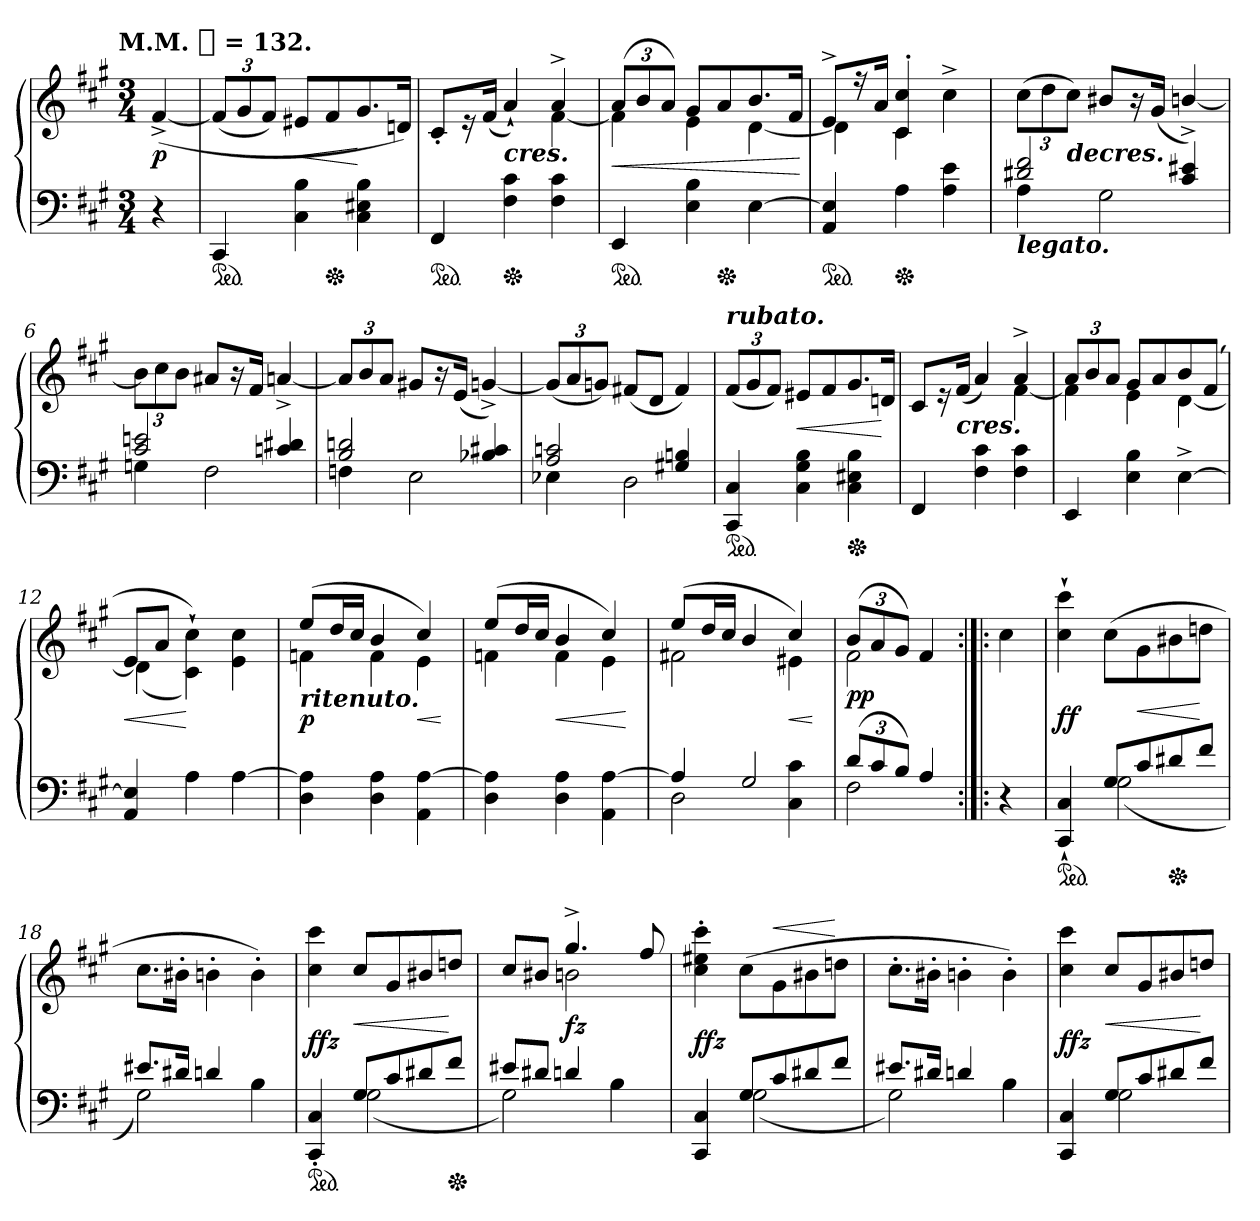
**kern	**kern	**dynam
*part1	*part1	*part1
*staff2	*staff1	*staff1/2
*clefF4	*clefG2	*
*k[f#c#g#]	*k[f#c#g#]	*
*f#:	*f#:	*
!!LO:TX:omd:t=M.M. [quarter] = 132.
*M3/4	*M3/4	*
*MM132	*MM132	*
=	=	=
4r	([4f#^>	p
=1	=1	=1
*ped	*	*
4CC#	(<12f#L]	.
.	12g#	.
.	12f#J)	.
4C# 4B	8e#XL	<
*Xped	*	*
.	8f#	.
4C# 4E#X 4B	8.g#	[
.	16dnJk)	.
=2	=2	=2
*	*^	*
*ped	*	*	*
4FF#	8c#'<L	2ryy	.
.	16r	.	.
.	(16f#Jk	.	.
!	!LO:TX:c:Bi:t=cres.	!	!
*Xped	*	*	*
4F# 4c#	4a`<)	.	.
4F# 4c#	4a^>	[4f#	.
=3	=3	=3	=3
*ped	*	*	*
4EE	(>12aL	4f#]	<
.	12b	.	.
.	12aJ)	.	.
4E 4B	8g#L	4e	.
*Xped	*	*	*
.	8a	.	.
[4E	8.b	[4d	.
.	16f#Jk	.	.
*	*v	*v	*
.	.	[
=4	=4	=4
*	*^	*
*ped	*	*	*
4AA 4E]	8e^<L	4d]	.
.	16r	.	.
.	16aJk	.	.
*Xped	*	*	*
4A	4c#'> 4cc#'>	4c#	.
4A 4e	4cc#^>	4ryy	.
=5	=5	=5	=5
*^	*	*	*
!LO:TX:b:Bi:t=legato.	!	!	!	!
*	*	*v	*v	*
2d#X 2f#	4A	(>12cc#L	.
.	.	12dd	.
!	!	!LO:TX:c:Bi:t=decres.	!
.	.	12cc#J)	.
.	2G#	8b#XL	.
.	.	16r	.
.	.	(16g#Jk	.
4c# 4e#X	.	[4bn^>/)	.
=6	=6	=6	=6
2c# 2en	4Gn	12bL]	.
.	.	12cc#	.
.	.	12bJ	.
.	2F#	8a#XL	.
.	.	16r	.
.	.	16f#Jk	.
4cn 4d#X	.	[4an^>	.
=7	=7	=7	=7
2B 2dn	4Fn	12aL]	.
.	.	12b	.
.	.	12aJ	.
.	2E	8g#XL	.
.	.	16r	.
.	.	(16eJk	.
4B-X 4c#X	.	[4gn^>)	.
=8	=8	=8	=8
2A 2cn	4E-X	(<12gnL]	.
.	.	12a	.
.	.	12gJ)	.
.	2D	(8f#XL	.
.	.	8dJ	.
4G#X 4Bn	.	4f#)	.
*v	*v	*	*
=9	=9	=9
!	!LO:TX:a:Bi:t=rubato.	!
*ped	*	*
4CC# 4C#	(<12f#L	.
.	12g#	.
.	12f#J)	.
4C# 4G# 4B	8e#XL	<
.	8f#	.
*Xped	*	*
4C# 4E#X 4B	8.g#	.
.	16dnJk	[
=10	=10	=10
*	*^	*
4FF#	8c#L	2ryy	.
.	16r	.	.
!	!LO:TX:c:Bi:t=cres.	!	!
.	(<16f#Jk	.	.
4F# 4c#	4a)	.	.
4F# 4c#	4a^	[4f#	.
=11	=11	=11	=11
4EE	12aL	4f#]	.
.	12b	.	.
.	12aJ	.	.
4E 4B	8g#L	4e	.
.	8a	.	.
[4E^>	8b	[4d	.
.	(>8f#J	.	.
=12	=12	=12	=12
4AA 4E]	8eL	(4d]	<
.	8aJ	.	.
4A	4c#`>\ 4cc#`>\))	4ryy	[
[4A	4e\ 4cc#\	4ryy	.
=13	=13	=13	=13
!	!LO:TX:b:Bi:t=ritenuto.	!	!
4D 4A]	(8eeL	4fn	p
.	16ddL	.	.
.	16cc#JJ	.	.
4D 4A	4b	4f	.
4AA [4A	4cc#)	4e	<
*	*v	*v	*
.	.	[
=14	=14	=14
*	*^	*
4D 4A]	(8eeL	4fn	.
.	16ddL	.	.
.	16cc#JJ	.	.
4D 4A	4b	4f	<
4AA [4A	4cc#)	4e	.
*	*v	*v	*
.	.	[
=15	=15	=15
*^	*^	*
4A]	2D	(8eeL	2f#X	.
.	.	16ddL	.	.
.	.	16cc#JJ	.	.
2G#	.	4b	.	.
.	4C# 4c#	4cc#)	4e#X	<
*v	*v	*	*	*
*	*v	*v	*
.	.	[
=16	=16	=16
*^	*^	*
(>12dL	2F#	(>12bL	2f#	pp
12c#	.	12a	.	.
12BJ)	.	12g#J)	.	.
4A	.	4f#	.	.
*v	*v	*	*	*
*	*v	*v	*
=:|!|:	=:|!|:	=:|!|:
4r	4cc#	.
=17	=17	=17
*^	*	*
*ped	*	*	*
4CC#`< 4C#`<	4ryy	4cc#`> 4ccc#`>	ff
8G#L	(<2G#	(8cc#L	.
8c#	.	8g#	<
*Xped	*	*	*
8d#X	.	8b#X	.
8f#J	.	8ddnJ	[
=18	=18	=18	=18
8.e#XL	2G#)	8.cc#L	.
16d#XJk	.	16b#X'>Jk	.
4dn	.	4bn'>	.
4ryy	4B	4b'>)	.
=19	=19	=19	=19
*ped	*	*	*
4CC#'< 4C#'<	4ryy	4cc# 4ccc#	ffz
8G#L	(<2G#	8cc#/L	<
8c#	.	8g#	.
8d#X	.	8b#X	.
*Xped	*	*	*
8f#J	.	8ddnJ	[
=20	=20	=20	=20
*	*	*^	*
8e#XL	2G#)	4ryy	8cc#/L	.
8d#XJ	.	.	8b#XJ	.
4dn	.	4.gg#^	2bn	fz
4ryy	4B	.	.	.
.	.	8ff#	.	.
*	*	*v	*v	*
=21	=21	=21	=21
4CC# 4C#	4ryy	4cc#'> 4ee#X'> 4ccc#'>	ffz
8G#L	(<2G#	(8cc#L	.
!	!	!	!LO:HP:a
8c#	.	8g#	<
8d#X	.	8b#X	.
8f#J	.	8ddnJ	[
=22	=22	=22	=22
8.e#XL	2G#)	8.cc#'>L	.
16d#XJk	.	16b#X'>Jk	.
4dn	.	4bn'>	.
4ryy	4B	4b'>)	.
=23	=23	=23	=23
4CC# 4C#	4ryy	4cc# 4ccc#	ffz
8G#L	2G#	8cc#/L	<
8c#	.	8g#/	.
8d#X	.	8b#X/	.
8f#J	.	8ddn/J	[
*v	*v	*	*
=	=	=
*-	*-	*-
